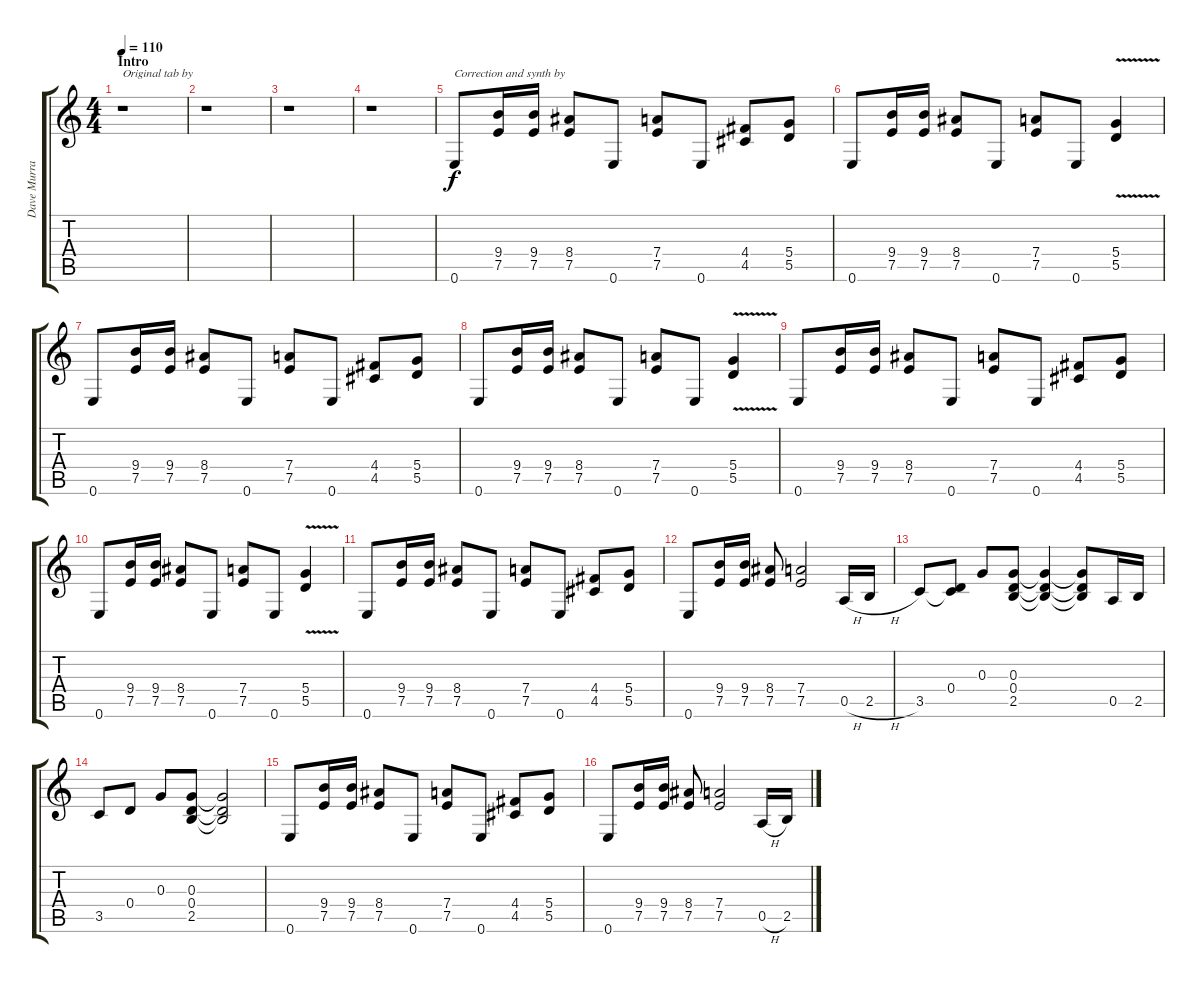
\track ("Dave Murray" "Dave Murra") {instrument distortionguitar}
\staff {score tabs}
\tuning (E4 B3 G3 D3 A2 E2) {hide}
\ts (4 4)
\section ("" "Intro")
\tempo 110
\clef g2
\ks c
r.1{txt "Original tab by" dy f instrument distortionguitar} |
r.1 |
r.1 |
r.1 |
0.6.8{txt "Correction and synth by"} (9.4 7.5).16 (9.4 7.5).16 (8.4 7.5).8 0.6.8 (7.4 7.5).8 0.6.8 (4.4 4.5).8 (5.4 5.5).8 |
0.6.8 (9.4 7.5).16 (9.4 7.5).16 (8.4 7.5).8 0.6.8 (7.4 7.5).8 0.6.8 (5.4{v} 5.5{v}).4 |
0.6.8 (9.4 7.5).16 (9.4 7.5).16 (8.4 7.5).8 0.6.8 (7.4 7.5).8 0.6.8 (4.4 4.5).8 (5.4 5.5).8 |
0.6.8 (9.4 7.5).16 (9.4 7.5).16 (8.4 7.5).8 0.6.8 (7.4 7.5).8 0.6.8 (5.4{v} 5.5{v}).4 |
0.6.8 (9.4 7.5).16 (9.4 7.5).16 (8.4 7.5).8 0.6.8 (7.4 7.5).8 0.6.8 (4.4 4.5).8 (5.4 5.5).8 |
0.6.8 (9.4 7.5).16 (9.4 7.5).16 (8.4 7.5).8 0.6.8 (7.4 7.5).8 0.6.8 (5.4{v} 5.5{v}).4 |
0.6.8 (9.4 7.5).16 (9.4 7.5).16 (8.4 7.5).8 0.6.8 (7.4 7.5).8 0.6.8 (4.4 4.5).8 (5.4 5.5).8 |
0.6.8 (9.4 7.5).16 (9.4 7.5).16 (8.4 7.5).8 (7.4 7.5).2 0.5{h}.16 2.5{h}.16 |
3.5.8 (0.4 3.5{t}).8 0.3.8 (0.3 0.4 2.5).8 (0.3{t} 0.4{t} 2.5{t}).4 (0.3{t} 0.4{t} 2.5{t}).8 0.5.16 2.5.16 |
3.5.8 0.4.8 0.3.8 (0.3 0.4 2.5).8 (0.3{t} 0.4{t} 2.5{t}).2 |
0.6.8 (9.4 7.5).16 (9.4 7.5).16 (8.4 7.5).8 0.6.8 (7.4 7.5).8 0.6.8 (4.4 4.5).8 (5.4 5.5).8 |
0.6.8 (9.4 7.5).16 (9.4 7.5).16 (8.4 7.5).8 (7.4 7.5).2 0.5{h}.16 2.5{h}.16
